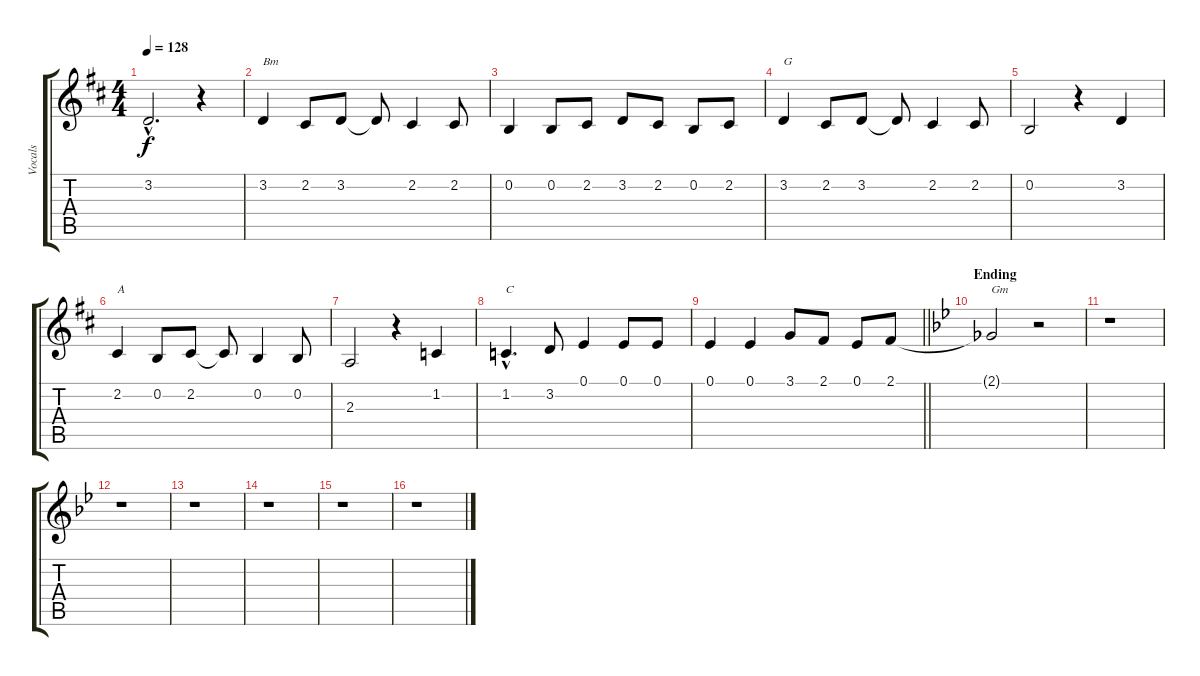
\track ("Vocals" "Vocals") {instrument sopranosax}
\staff {score tabs}
\tuning (E4 B3 G3 D3 A2 E2) {hide}
\ts (4 4)
\tempo 128
\clef g2
\ks d
3.2{hac t}.2{d dy f} r.4 |
3.2.4{txt "Bm"} 2.2.8 3.2.8 3.2{t}.8 2.2.4 2.2.8 |
0.2.4 0.2.8 2.2.8 3.2.8 2.2.8 0.2.8 2.2.8 |
3.2.4{txt "G"} 2.2.8 3.2.8 3.2{t}.8 2.2.4 2.2.8 |
0.2.2 r.4 3.2.4 |
2.2.4{txt "A"} 0.2.8 2.2.8 2.2{t}.8 0.2.4 0.2.8 |
2.3.2 r.4 1.2.4 |
1.2{hac}.4{d txt "C"} 3.2.8 0.1.4 0.1.8 0.1.8 |
\barLineRight lightlight
0.1.4 0.1.4 3.1.8 2.1.8 0.1.8 2.1.8 |
\section ("" "Ending")
\ks gminor
2.1{t}.2{txt "Gm"} r.2 |
r.1 |
r.1 |
r.1 |
r.1 |
r.1 |
r.1
